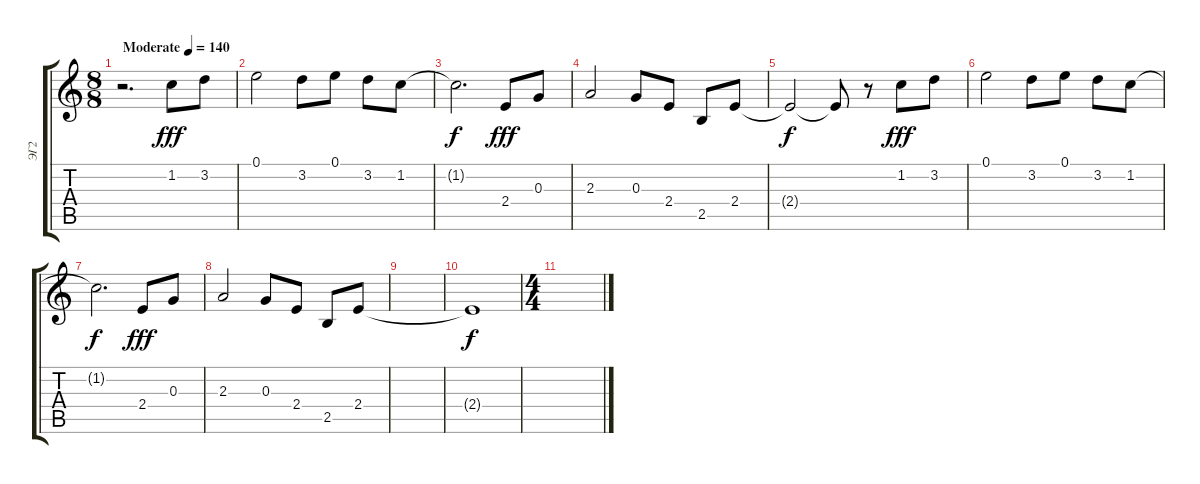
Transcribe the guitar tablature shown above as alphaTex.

\track ("ЭГ2" "ЭГ2") {instrument distortionguitar}
\staff {score tabs}
\tuning (E4 B3 G3 D3 A2 E2) {hide}
\ts (8 8)
\tempo (140 "Moderate")
\clef g2
\ks c
r.2{d dy fff instrument distortionguitar} 1.2.8 3.2.8 |
0.1.2 3.2.8 0.1.8 3.2.8 1.2.8 |
1.2{t}.2{d dy f} 2.4.8{dy fff} 0.3.8 |
2.3.2 0.3.8 2.4.8 2.5.8 2.4.8 |
2.4{t}.2{dy f} 2.4{t}.8 r.8 1.2.8{dy fff} 3.2.8 |
0.1.2 3.2.8 0.1.8 3.2.8 1.2.8 |
1.2{t}.2{d dy f} 2.4.8{dy fff} 0.3.8 |
2.3.2 0.3.8 2.4.8 2.5.8 2.4.8 |
|
2.4{t}.1{dy f} |
\ts (4 4)
